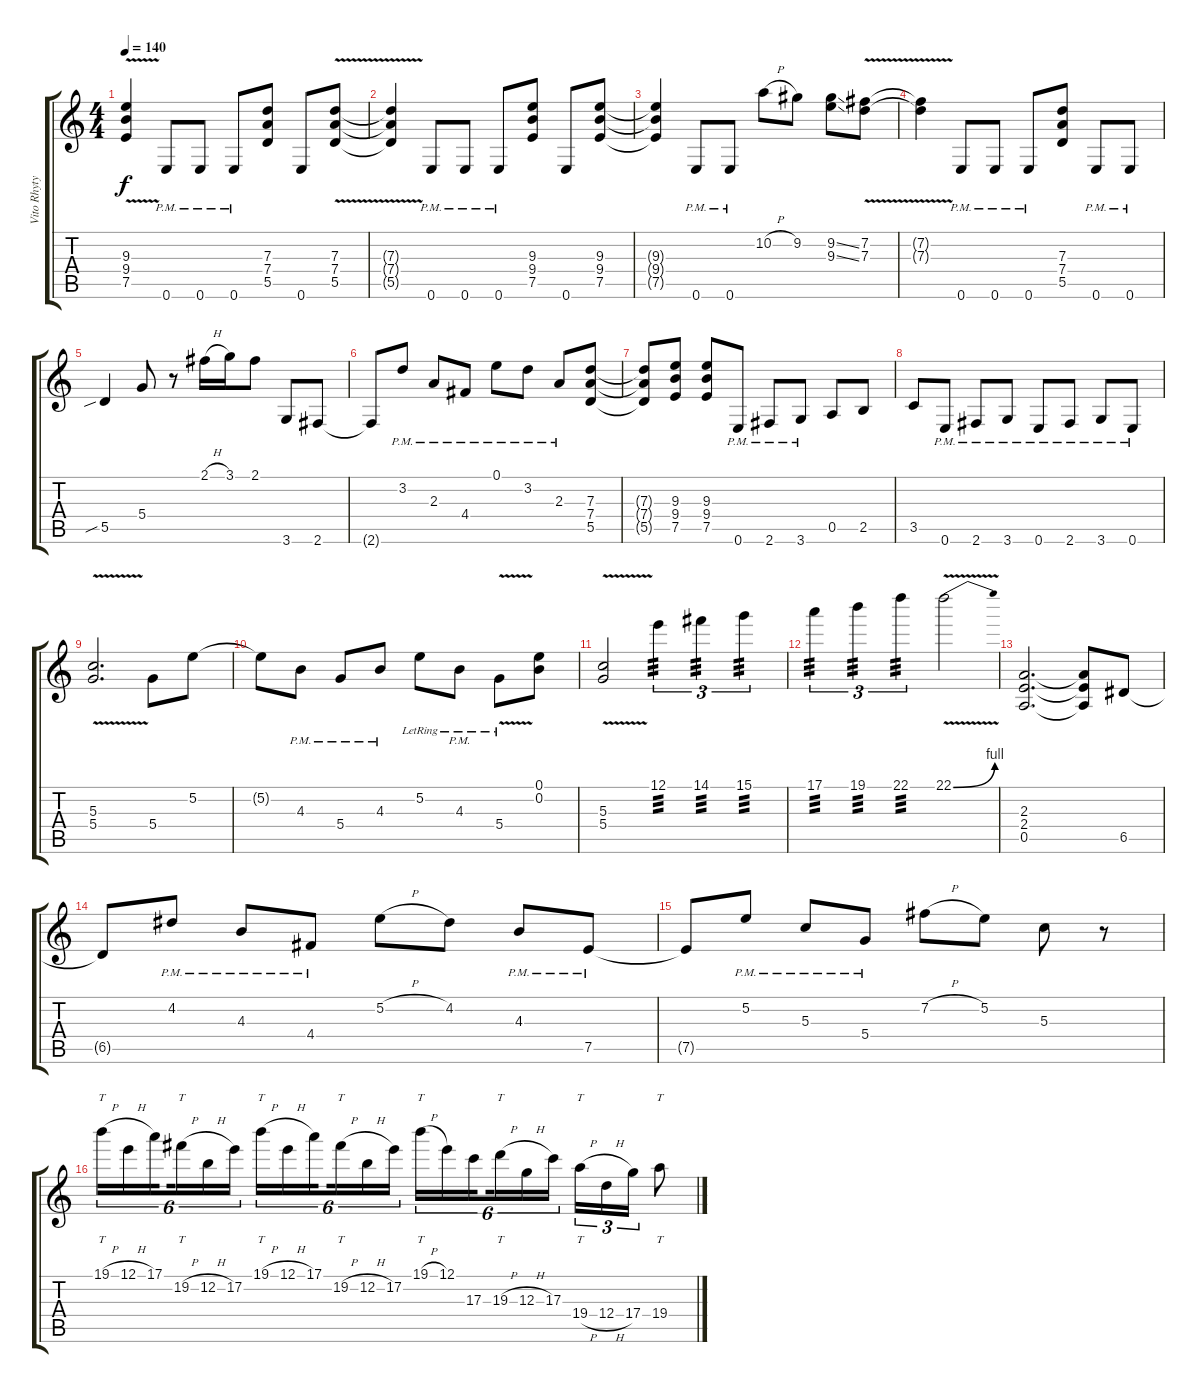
\track ("Vito Rhytym" "Vito Rhyty") {instrument distortionguitar}
\staff {score tabs}
\tuning (E4 B3 G3 D3 A2 E2) {hide}
\ts (4 4)
\tempo 140
\clef g2
\ks c
(9.3{v} 9.4 7.5).4{dy f} 0.6{pm}.8 0.6{pm}.8 0.6{pm}.8 (7.3 7.4 5.5).8 0.6.8 (7.3{v} 7.4{v} 5.5{v}).8 |
(7.3{t} 7.4{t} 5.5{t}).4 0.6{pm}.8 0.6{pm}.8 0.6{pm}.8 (9.3 9.4 7.5).8 0.6.8 (9.3 9.4 7.5).8 |
(9.3{t} 9.4{t} 7.5{t}).4 0.6{pm}.8 0.6{pm}.8 10.2{h}.8 9.2.8 (9.2{ss} 9.3{ss}).8 (7.2 7.3{v}).8 |
(7.2{t} 7.3{t}).4 0.6{pm}.8 0.6{pm}.8 0.6{pm}.8 (7.3 7.4 5.5).8 0.6{pm}.8 0.6{pm}.8 |
5.5{sib}.4 5.4.8 r.8 2.1{h}.16 3.1.16 2.1.8 3.6.8 2.6.8 |
2.6{t}.8 3.2{pm}.8 2.3{pm}.8 4.4{pm}.8 0.1{pm}.8 3.2{pm}.8 2.3{pm}.8 (7.3 7.4 5.5).8 |
(7.3{t} 7.4{t} 5.5{t}).8 (9.3 9.4 7.5).8 (9.3 9.4 7.5).8 0.6{pm}.8 2.6{pm}.8 3.6{pm}.8 0.5.8 2.5.8 |
3.5.8 0.6{pm}.8 2.6{pm}.8 3.6{pm}.8 0.6{pm}.8 2.6{pm}.8 3.6{pm}.8 0.6{pm}.8 |
(5.3{v} 5.4{v}).2{d} 5.4.8 5.2.8 |
5.2{t}.8 4.3{pm}.8 5.4{pm}.8 4.3{pm}.8 5.2{lr}.8 4.3{pm lr}.8 5.4{v lr}.8 (0.1 0.2).8 |
(5.3{v} 5.4).2 12.1.4{tu (3 2) tp 3} 14.1.4{tu (3 2) tp 3} 15.1.4{tu (3 2) tp 3} |
17.1.4{tu (3 2) tp 3} 19.1.4{tu (3 2) tp 3} 22.1.4{tu (3 2) tp 3} 22.1{be (bend 0 0 60 4) v}.2 |
(2.3 2.4 0.5).2{d} (2.3{t} 2.4{t} 0.5{t}).8 6.5.8 |
6.5{t}.8 4.2{pm}.8 4.3{pm}.8 4.4{pm}.8 5.2{h}.8 4.2.8 4.3{pm}.8 7.5{pm}.8 |
7.5{t}.8 5.2{pm}.8 5.3{pm}.8 5.4{pm}.8 7.2{h}.8 5.2.8 5.3.8 r.8 |
19.1{h}.16{tt tu (6 4)} 12.1{h}.16{tu (6 4)} 17.1.16{tu (6 4) beam splitsecondary} 19.2{h}.16{tt tu (6 4)} 12.2{h}.16{tu (6 4)} 17.2.16{tu (6 4)} 19.1{h}.16{tt tu (6 4)} 12.1{h}.16{tu (6 4)} 17.1.16{tu (6 4) beam splitsecondary} 19.2{h}.16{tt tu (6 4)} 12.2{h}.16{tu (6 4)} 17.2.16{tu (6 4)} 19.1{h}.16{tt tu (6 4)} 12.1.16{tu (6 4)} 17.3.16{tu (6 4) beam splitsecondary} 19.3{h}.16{tt tu (6 4)} 12.3{h}.16{tu (6 4)} 17.3.16{tu (6 4)} 19.4{h}.16{tt tu (3 2)} 12.4{h}.16{tu (3 2)} 17.4.16{tu (3 2)} 19.4.8{tt}
